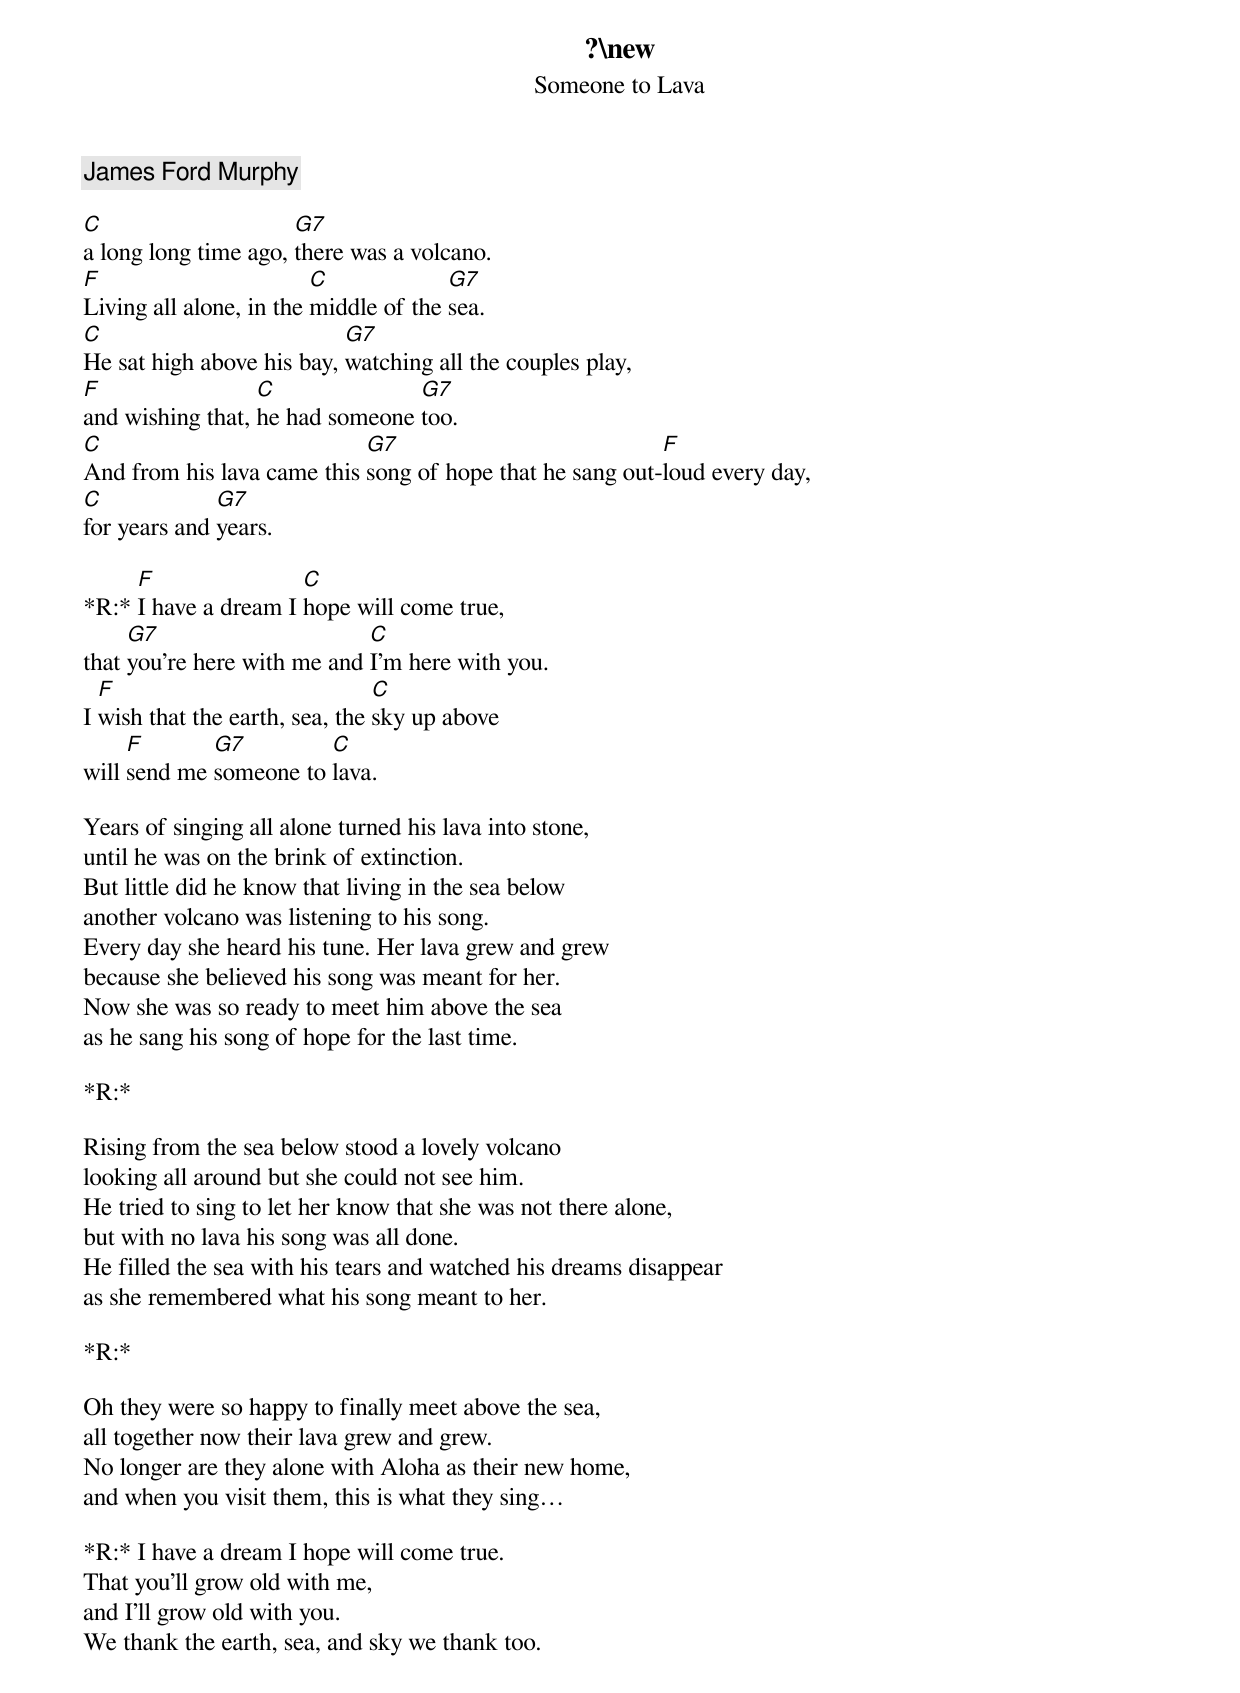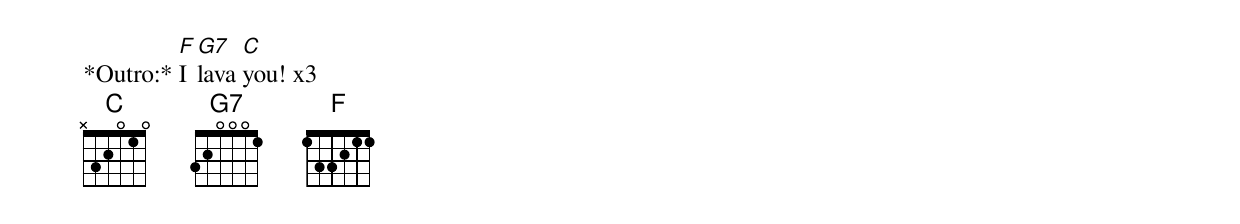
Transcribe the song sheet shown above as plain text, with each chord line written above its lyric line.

?\new
Someone to Lava
James Ford Murphy

C                     G7
a long long time ago, there was a volcano.
F                        C             G7
Living all alone, in the middle of the sea.
C                          G7
He sat high above his bay, watching all the couples play,
F                 C              G7
and wishing that, he had someone too.
C                           G7                            F
And from his lava came this song of hope that he sang out-loud every day,
C             G7
for years and years.

     F                C
*R:* I have a dream I hope will come true,
     G7                      C
that you’re here with me and I’m here with you.
  F                             C
I wish that the earth, sea, the sky up above
     F       G7         C
will send me someone to lava.

Years of singing all alone turned his lava into stone,
until he was on the brink of extinction.
But little did he know that living in the sea below
another volcano was listening to his song.
Every day she heard his tune. Her lava grew and grew
because she believed his song was meant for her.
Now she was so ready to meet him above the sea
as he sang his song of hope for the last time.

*R:*

Rising from the sea below stood a lovely volcano
looking all around but she could not see him.
He tried to sing to let her know that she was not there alone,
but with no lava his song was all done.
He filled the sea with his tears and watched his dreams disappear
as she remembered what his song meant to her.

*R:*

Oh they were so happy to finally meet above the sea,
all together now their lava grew and grew.
No longer are they alone with Aloha as their new home,
and when you visit them, this is what they sing…

*R:* I have a dream I hope will come true.
That you'll grow old with me,
and I'll grow old with you.
We thank the earth, sea, and sky we thank too.

         F G7   C
*Outro:* I lava you! x3
